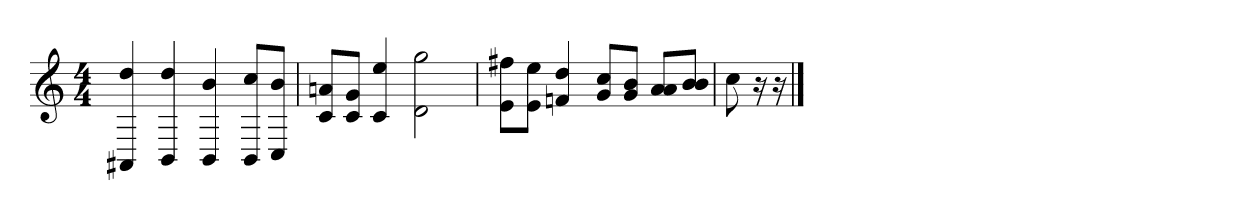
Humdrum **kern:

**kern
*part1
*staff1
*clefG2
*M4/4
=1
4dd 4AA#Xi
4dd 4BBi
4b 4BBi
8cc/ 8BBiL
8b/ 8CiJ
=2
8an/ 8ciL
8g/ 8ciJ
4ee 4ci
2gg 2di
=3
8ff#X\ 8eiL
8ee\ 8eiJ
4dd 4fni
8cc/ 8giL
8b/ 8giJ
8a/ 8ajL
8b/ 8bZJ
=4
8cc
16r
16r
==
*-
